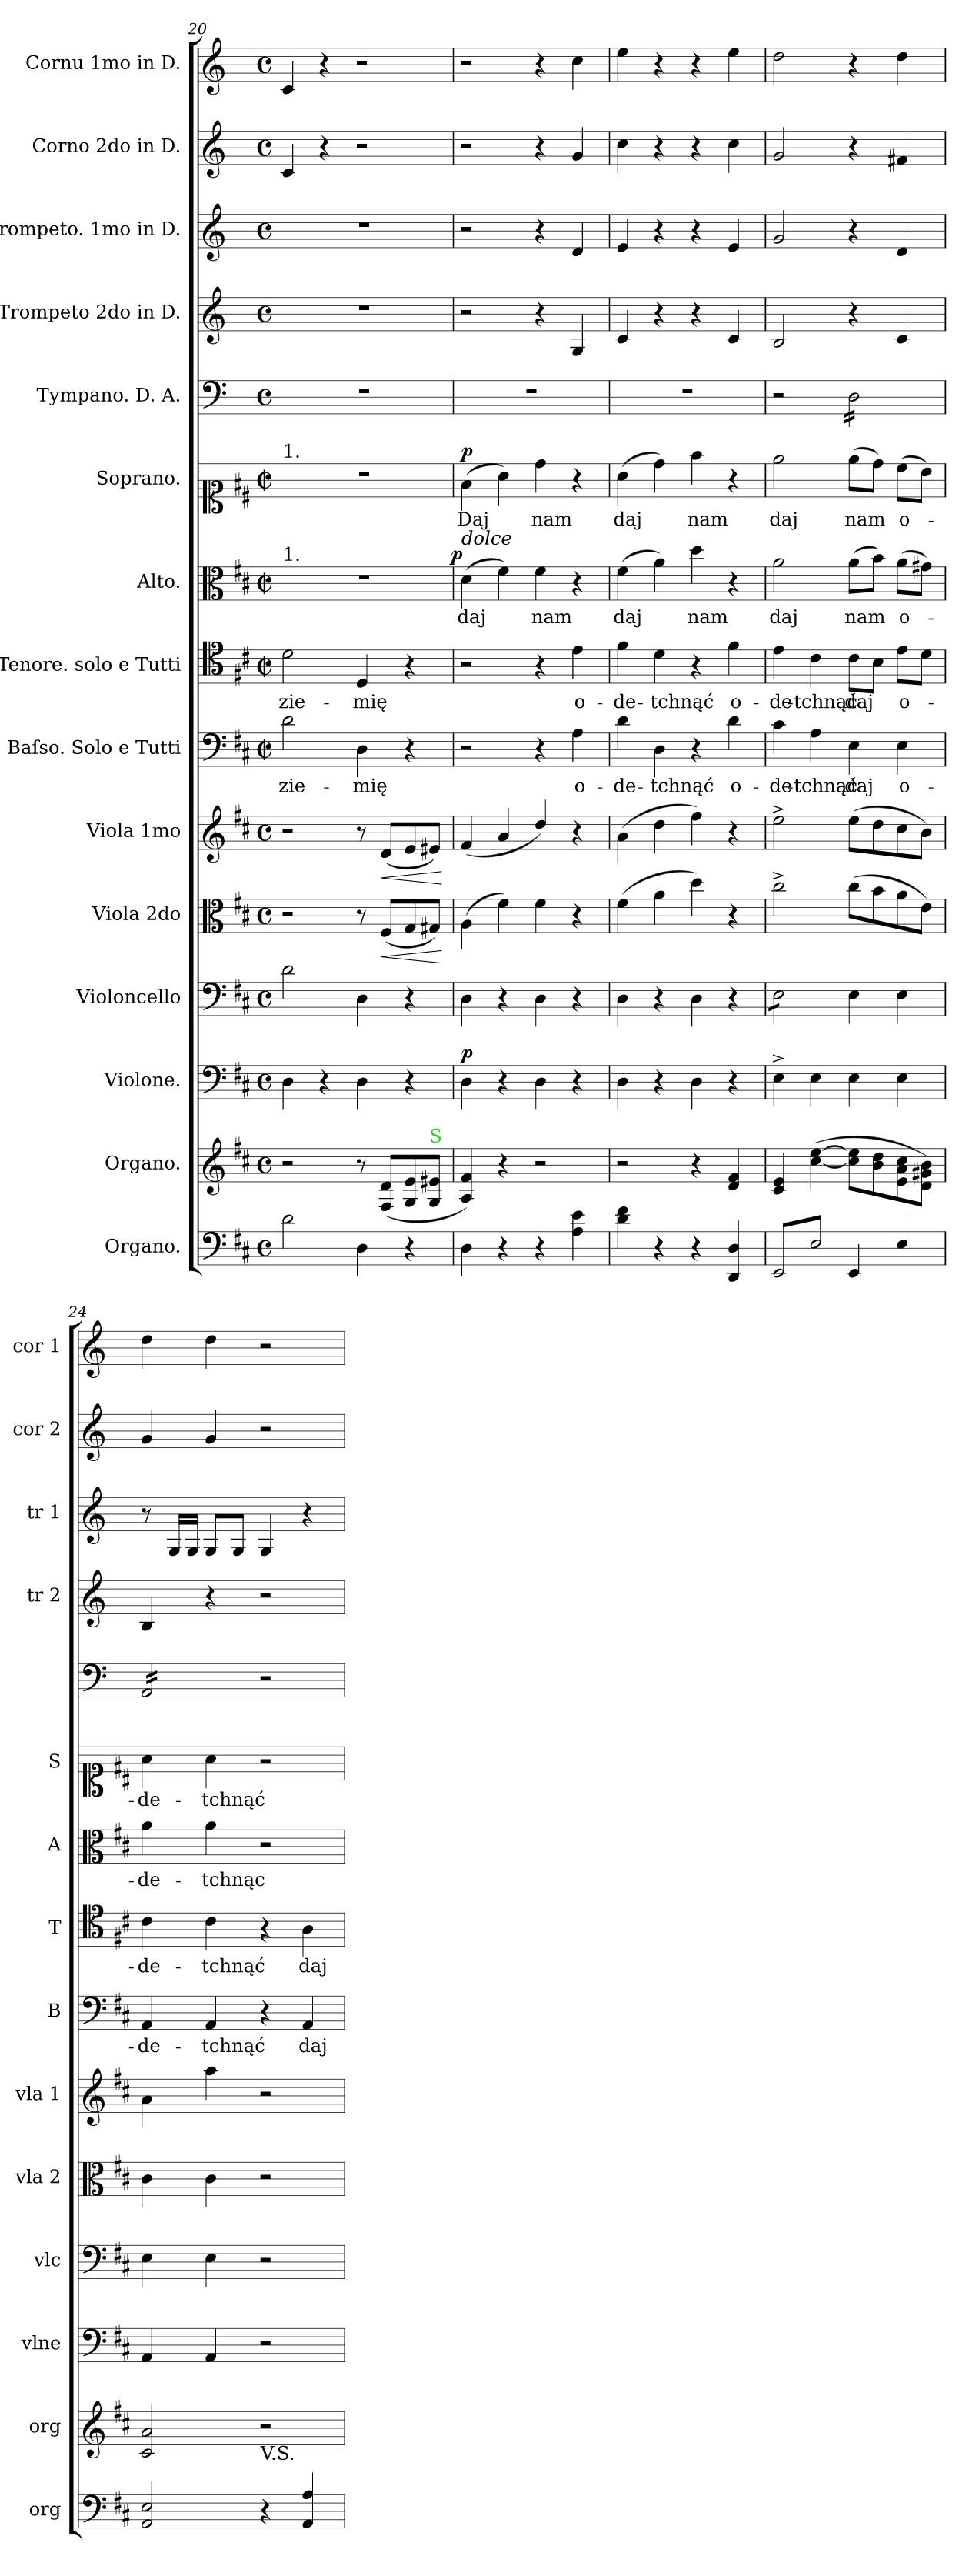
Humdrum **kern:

**kern	**kern	**kern	**dynam	**kern	**kern	**dynam	**kern	**dynam	**kern	**text	**kern	**text	**kern	**text	**dynam	**kern	**text	**dynam	**kern	**kern	**kern	**kern	**kern
*part15	*part14	*part13	*part13	*part12	*part11	*part11	*part10	*part10	*part9	*part9	*part8	*part8	*part7	*part7	*part7	*part6	*part6	*part6	*part5	*part4	*part3	*part2	*part1
*staff15	*staff14	*staff13	*staff13	*staff12	*staff11	*staff11	*staff10	*staff10	*staff9	*staff9	*staff8	*staff8	*staff7	*staff7	*staff7	*staff6	*staff6	*staff6	*staff5	*staff4	*staff3	*staff2	*staff1
*I"Organo.	*I"Organo.	*I"Violone.	*	*I"Violoncello	*I"Viola 2do	*	*I"Viola 1mo	*	*I"Baſso. Solo e Tutti	*	*I"Tenore. solo e Tutti	*	*I"Alto.	*	*	*I"Soprano.	*	*	*I"Tympano. D. A.	*I"Trompeto 2do in D.	*I"Trompeto. 1mo in D.	*I"Corno 2do in D.	*I"Cornu 1mo in D.
*I'org	*I'org	*I'vlne	*	*I'vlc	*I'vla 2	*	*I'vla 1	*	*I'B	*	*I'T	*	*I'A	*	*	*I'S	*	*	*	*I'tr 2	*I'tr 1	*I'cor 2	*I'cor 1
*clefF4	*clefG2	*clefF4	*	*clefF4	*clefC3	*	*clefG2	*	*clefF4	*	*clefC4	*	*clefC3	*	*	*clefC1	*	*	*clefF4	*clefG2	*clefG2	*clefG2	*clefG2
*	*	*	*	*	*	*	*	*	*	*	*	*	*	*	*	*	*	*	*	*ITrd-1c-2	*ITrd-1c-2	*ITrd6c10	*ITrd6c10
*k[f#c#]	*k[f#c#]	*k[f#c#]	*	*k[f#c#]	*k[f#c#]	*	*k[f#c#]	*	*k[f#c#]	*	*k[f#c#]	*	*k[f#c#]	*	*	*k[f#c#]	*	*	*k[]	*k[f#c#]	*k[f#c#]	*k[f#c#]	*k[f#c#]
*D:	*D:	*D:	*	*D:	*D:	*	*D:	*	*D:	*	*D:	*	*D:	*	*	*D:	*	*	*	*D:	*D:	*D:	*D:
*M4/4	*M4/4	*M4/4	*	*M4/4	*M4/4	*	*M4/4	*	*M4/4	*	*M4/4	*	*M4/4	*	*	*M4/4	*	*	*M4/4	*M4/4	*M4/4	*M4/4	*M4/4
*met(c)	*met(c)	*met(c)	*	*met(c)	*met(c)	*	*met(c)	*	*met(c|)	*	*met(c|)	*	*met(c|)	*	*	*met(c|)	*	*	*met(c)	*met(c)	*met(c)	*met(c)	*met(c)
=20	=20	=20	=20	=20	=20	=20	=20	=20	=20	=20	=20	=20	=20	=20	=20	=20	=20	=20	=20	=20	=20	=20	=20
!	!	!	!	!	!	!	!	!	!	!	!	!	!	!	!	!LO:TX:a:t=1.	!	!	!	!	!	!	!
!	!	!	!	!	!	!	!	!	!	!	!	!	!LO:TX:a:t=1.	!	!	!	!	!	!	!	!	!	!
2d\	2r	4D\	.	2d\	2r	.	2r	.	2d\	zie-	2d\	zie-	1r	.	.	1r	.	.	1r	1r	1r	4D/	4D/
.	.	4r	.	.	.	.	.	.	.	.	.	.	.	.	.	.	.	.	.	.	.	4r	4r
4D\	8r	4D\	.	4D\	8r	.	8r	.	4D\	-mię	4D/	-mię	.	.	.	.	.	.	.	.	.	2r	2r
!	!	!	!	!	!	!LO:HP:b	!	!LO:HP:b	!	!	!	!	!	!	!	!	!	!	!	!	!	!	!
.	(8F#/ 8d/L	.	.	.	(8F#/L	<	(8d/L	<	.	.	.	.	.	.	.	.	.	.	.	.	.	.	.
4r	8G/ 8e/	4r	.	4r	8G/	.	8e/	.	4r	.	4r	.	.	.	.	.	.	.	.	.	.	.	.
!	!LO:TX:a:color=limegreen:t=S	!	!	!	!	!	!	!	!	!	!	!	!	!	!	!	!	!	!	!	!	!	!
.	8G/ 8e#X/J	.	.	.	8G#X/J)	.	8e#X/J)	.	.	.	.	.	.	.	.	.	.	.	.	.	.	.	.
.	.	.	.	.	.	[	.	[	.	.	.	.	.	.	.	.	.	.	.	.	.	.	.
=21	=21	=21	=21	=21	=21	=21	=21	=21	=21	=21	=21	=21	=21	=21	=21	=21	=21	=21	=21	=21	=21	=21	=21
!	!	!	!	!	!	!	!	!	!	!	!	!	!LO:TX:a:i:t=dolce	!	!	!	!	!	!	!	!	!	!
!	!	!	!LO:DY:a	!	!	!	!	!LO:DY:a	!	!	!	!	!	!	!LO:DY:b:rj	!	!	!LO:DY:a	!	!	!	!	!
4D\	4A/ 4f#/)	4D\	p	4D\	(4A\	.	(4f#/	p&colon;	2r	.	2r	.	(4d\	daj	p	(4f#\	Daj	p	1r	2r	2r	2r	2r
4r	4r	4r	.	4r	4f#\)	.	4a/	.	.	.	.	.	4f#\)	.	.	4a\)	.	.	.	.	.	.	.
4r	2r	4D\	.	4D\	4f#\	.	4dd/)	.	4r	.	4r	.	4f#\	nam	.	4dd\	nam	.	.	4r	4r	4r	4r
4A\ 4e\	.	4r	.	4r	4r	.	4r	.	4A\	o-	4e\	o-	4r	.	.	4r	.	.	.	4A/	4e/	4A/	4d\
=22	=22	=22	=22	=22	=22	=22	=22	=22	=22	=22	=22	=22	=22	=22	=22	=22	=22	=22	=22	=22	=22	=22	=22
4d\ 4f#\	2r	4D\	.	4D\	(4f#\	.	(4a\	.	4d\	-de-	4f#\	-de-	(4f#\	daj	.	(4a\	daj	.	1r	4d/	4f#/	4d\	4f#\
4r	.	4r	.	4r	4a\	.	4dd\	.	4D\	-tchnąć	4d\	-tchnąć	4a\)	.	.	4dd\)	.	.	.	4r	4r	4r	4r
4r	4r	4D\	.	4D\	4dd\)	.	4ff#\)	.	4r	.	4r	.	4dd\	nam	.	4ff#\	nam	.	.	4r	4r	4r	4r
4DD/ 4D/	4d/ 4f#/	4r	.	4r	4r	.	4r	.	4d\	o-	4f#\	o-	4r	.	.	4r	.	.	.	4d/	4f#/	4d\	4f#\
=23	=23	=23	=23	=23	=23	=23	=23	=23	=23	=23	=23	=23	=23	=23	=23	=23	=23	=23	=23	=23	=23	=23	=23
!LO:TX:a:color=crimson:t=⚠	!	!	!	!	!	!	!	!	!	!	!	!	!	!	!	!	!	!	!	!	!	!	!
*tremolo	*	*	*	*	*	*	*	*	*	*	*	*	*	*	*	*	*	*	*	*	*	*	*
*	*	*	*	*tremolo	*	*	*	*	*	*	*	*	*	*	*	*	*	*	*	*	*	*	*
8EE/L	4c#/ 4e/	4E^\	.	8E\L	2cc#^\	.	2ee^\	.	4c#\	-de-	4e\	-de-	2a\	daj	.	2ee\	daj	.	2r	2c#/	2a/	2A/	2e\
8E/	.	.	.	8E\	.	.	.	.	.	.	.	.	.	.	.	.	.	.	.	.	.	.	.
8EE/	([4cc#\ [4ee\	4E\	.	8E\	.	.	.	.	4A\	-tchnąć	4c#\	-tchnąć	.	.	.	.	.	.	.	.	.	.	.
8E/J	.	.	.	8E\J	.	.	.	.	.	.	.	.	.	.	.	.	.	.	.	.	.	.	.
*	*	*	*	*Xtremolo	*	*	*	*	*	*	*	*	*	*	*	*	*	*	*	*	*	*	*
*Xtremolo	*	*	*	*	*	*	*	*	*	*	*	*	*	*	*	*	*	*	*	*	*	*	*
*	*	*	*	*	*	*	*	*	*	*	*	*	*	*	*	*	*	*	*tremolo	*	*	*	*
4EE/	8cc#]\ 8ee]\L	4E\	.	4E\	(8cc#\L	.	(8ee\L	.	4E\	daj	8c#\L	daj	(8a\L	nam	.	(8ee\L	nam	.	16D\LL	4r	4r	4r	4r
.	.	.	.	.	.	.	.	.	.	.	.	.	.	.	.	.	.	.	16D\	.	.	.	.
.	8b\ 8dd\	.	.	.	8b\	.	8dd\	.	.	.	8B\J	.	8b\J)	.	.	8dd\J)	.	.	16D\	.	.	.	.
.	.	.	.	.	.	.	.	.	.	.	.	.	.	.	.	.	.	.	16D\	.	.	.	.
4E/	8e\ 8a\ 8cc#\	4E\	.	4E\	8a\	.	8cc#\	.	4E\	o-	8e\L	o-	(8a\L	o-	.	(8cc#\L	o-	.	16D\	4d/	4e/	4G#X/	4e\
.	.	.	.	.	.	.	.	.	.	.	.	.	.	.	.	.	.	.	16D\	.	.	.	.
.	8d\ 8g#X\ 8b\J)	.	.	.	8e\J)	.	8b\J)	.	.	.	8d\J	.	8g#X\J)	.	.	8b\J)	.	.	16D\	.	.	.	.
.	.	.	.	.	.	.	.	.	.	.	.	.	.	.	.	.	.	.	16D\JJ	.	.	.	.
=24	=24	=24	=24	=24	=24	=24	=24	=24	=24	=24	=24	=24	=24	=24	=24	=24	=24	=24	=24	=24	=24	=24	=24
2AA/ 2E/	2c#/ 2a/	4AA/	.	4E\	4c#\	.	4a\	.	4AA/	-de-	4c#\	-de-	4a\	-de-	.	4a\	-de-	.	16AA/LL	4c#/	8r	4A/	4e\
.	.	.	.	.	.	.	.	.	.	.	.	.	.	.	.	.	.	.	16AA/	.	.	.	.
.	.	.	.	.	.	.	.	.	.	.	.	.	.	.	.	.	.	.	16AA/	.	16A/LL	.	.
.	.	.	.	.	.	.	.	.	.	.	.	.	.	.	.	.	.	.	16AA/	.	16A/JJ	.	.
.	.	4AA/	.	4E\	4c#\	.	4aa\	.	4AA/	-tchnąć	4c#\	-tchnąć	4a\	-tchnąc	.	4a\	-tchnąć	.	16AA/	4r	8A/L	4A/	4e\
.	.	.	.	.	.	.	.	.	.	.	.	.	.	.	.	.	.	.	16AA/	.	.	.	.
.	.	.	.	.	.	.	.	.	.	.	.	.	.	.	.	.	.	.	16AA/	.	8A/J	.	.
.	.	.	.	.	.	.	.	.	.	.	.	.	.	.	.	.	.	.	16AA/JJ	.	.	.	.
*	*	*	*	*	*	*	*	*	*	*	*	*	*	*	*	*	*	*	*Xtremolo	*	*	*	*
!	!LO:TX:b:t=V.S.	!	!	!	!	!	!	!	!	!	!	!	!	!	!	!	!	!	!	!	!	!	!
4r	2r	2r	.	2r	2r	.	2r	.	4r	.	4r	.	2r	.	.	2r	.	.	2r	2r	4A/	2r	2r
4AA/ 4A/	.	.	.	.	.	.	.	.	4AA/	daj	4A\	daj	.	.	.	.	.	.	.	.	4r	.	.
=	=	=	=	=	=	=	=	=	=	=	=	=	=	=	=	=	=	=	=	=	=	=	=
*-	*-	*-	*-	*-	*-	*-	*-	*-	*-	*-	*-	*-	*-	*-	*-	*-	*-	*-	*-	*-	*-	*-	*-
